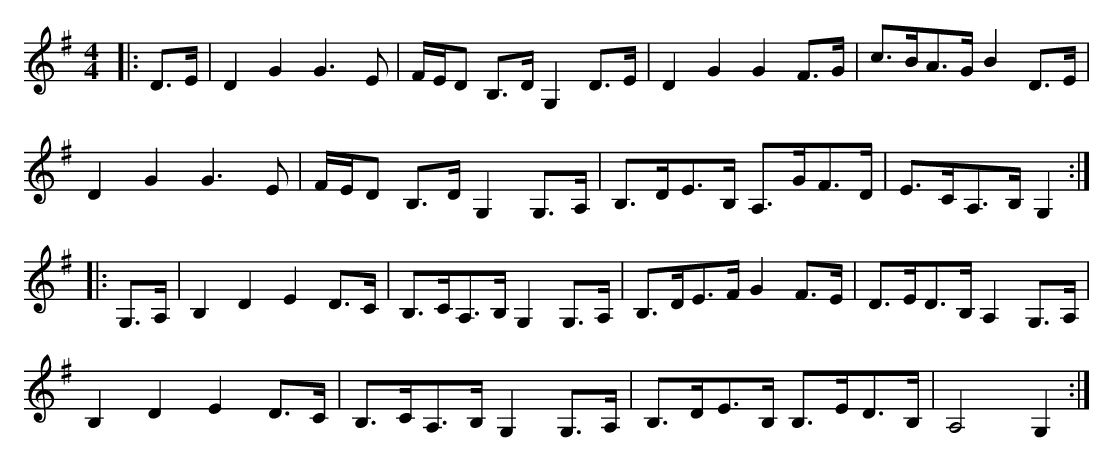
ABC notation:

X:1
M:4/4
K:G
|:D>E|D2 G2 G3 E|F/E/D B,>D G,2 D>E|D2 G2 G2 F>G|c>BA>G B2 D>E|
D2 G2 G3 E|F/E/D B,>D G,2 G,>A,|B,>DE>B, A,>GF>D|E>CA,>B, G,2:|
|:G,>A,|B,2 D2 E2 D>C|B,>CA,>B, G,2 G,>A,|B,>DE>F G2 F>E|D>ED>B, A,2 G,>A,|
B,2 D2 E2 D>C|B,>CA,>B, G,2 G,>A,|B,>DE>B, B,>ED>B,|A,4 G,2:|
